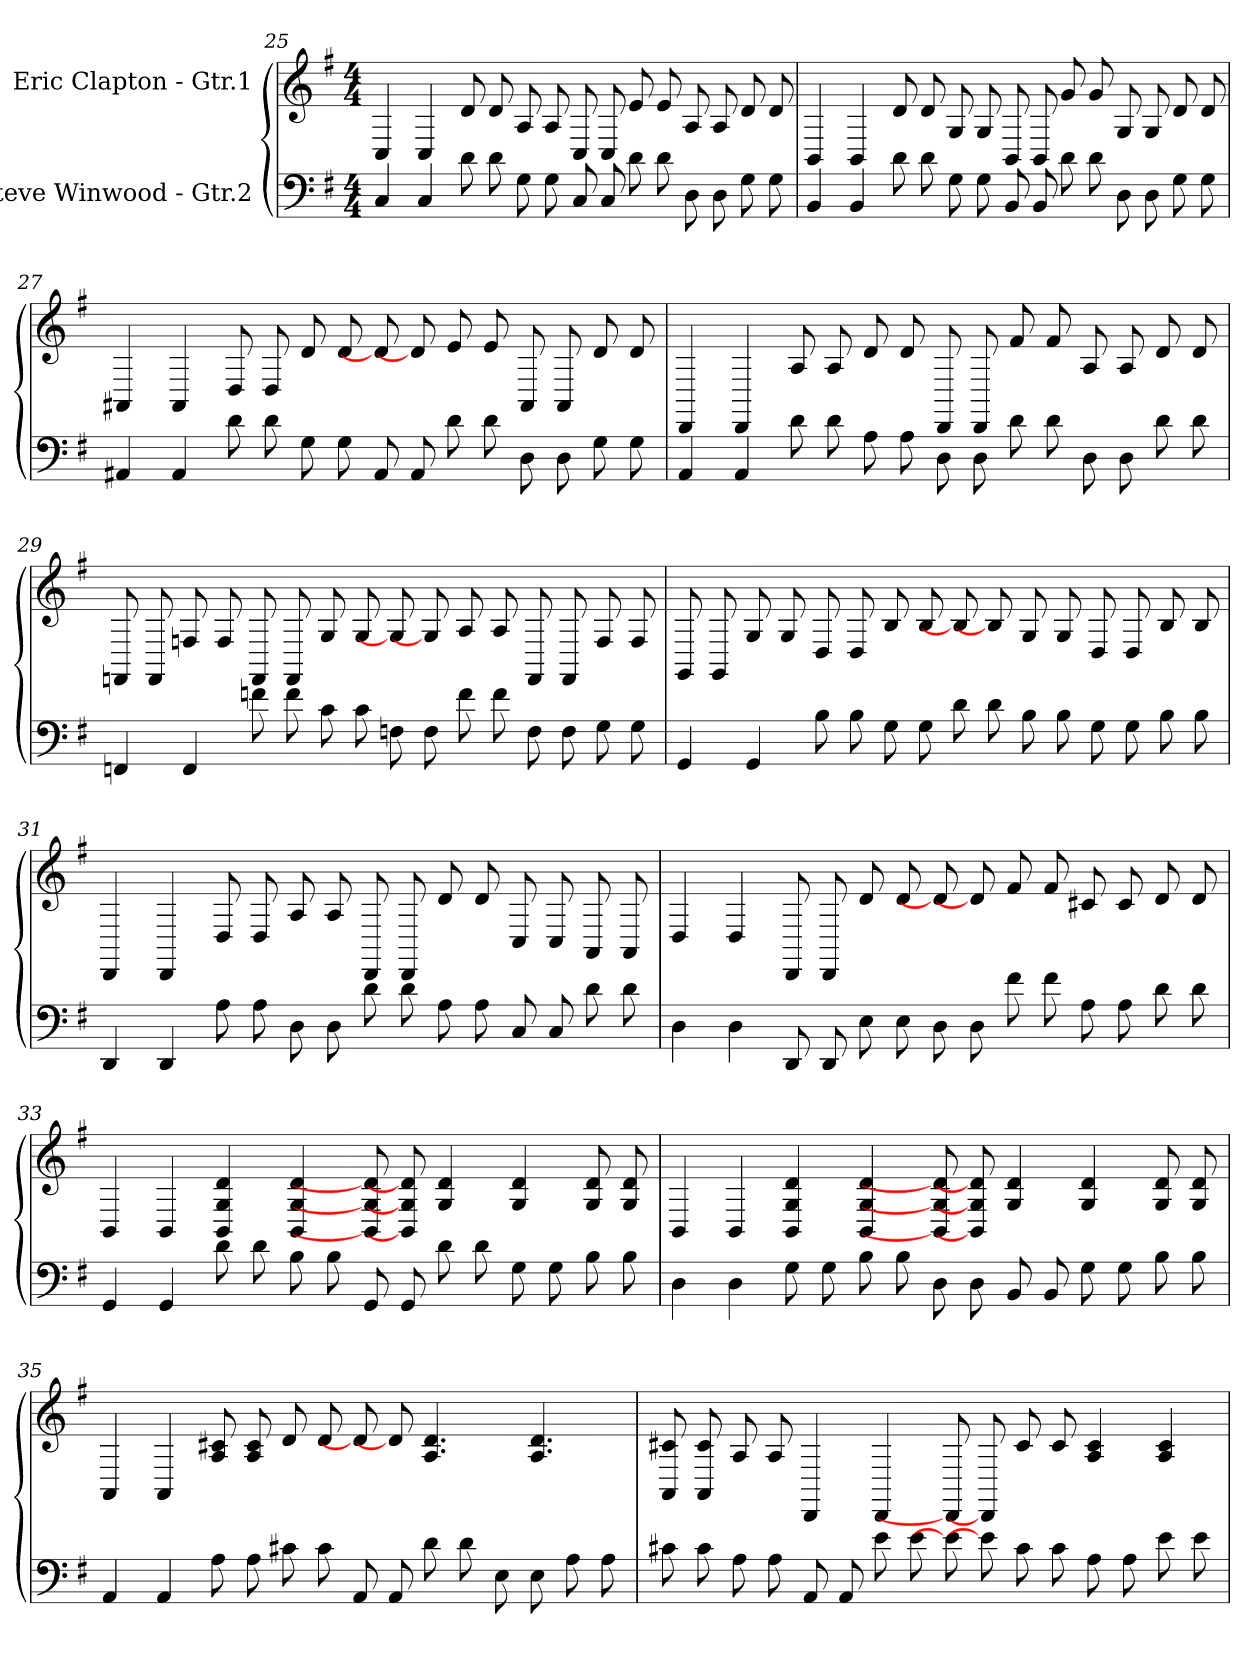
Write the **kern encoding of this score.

**kern	**kern
*part2	*part1
*staff2	*staff1
*I"Steve Winwood - Gtr.2	*I"Eric Clapton - Gtr.1
*	*
*k[f#]	*k[f#]
*M4/4	*M4/4
=25	=25
4C	4C
4C	4C
8d	8d
8d	8d
8G	8A
8G	8A
8C	8C
8C	8C
8d	8e
8d	8e
8D	8A
8D	8A
8G	8d
8G	8d
=26	=26
4BB	4BB
4BB	4BB
8d	8d
8d	8d
8G	8G
8G	8G
8BB	8BB
8BB	8BB
8d	8g
8d	8g
8D	8G
8D	8G
8G	8d
8G	8d
=27	=27
4AA#	4AA#
4AA#	4AA#
8d	8D
8d	8D
8G	8d
8G	8d
8AA#	8d]
8AA#	8d]
8d	8e
8d	8e
8D	8AA#
8D	8AA#
8G	8d
8G	8d
=28	=28
4AA	4DD
4AA	4DD
8d	8A
8d	8A
8A	8d
8A	8d
8D	8DD
8D	8DD
8d	8f#
8d	8f#
8D	8A
8D	8A
8d	8d
8d	8d
=29	=29
4FF	8FF
.	8FF
4FF	8F
.	8F
8f	8FF
8f	8FF
8c	8G
8c	8G
8F	8G]
8F	8G]
8f	8A
8f	8A
8F	8FF
8F	8FF
8G	8F
8G	8F
=30	=30
4GG	8GG
.	8GG
4GG	8G
.	8G
8B	8D
8B	8D
8G	8B
8G	8B
8d	8B]
8d	8B]
8B	8G
8B	8G
8G	8D
8G	8D
8B	8B
8B	8B
=31	=31
4DD	4DD
4DD	4DD
8A	8D
8A	8D
8D	8A
8D	8A
8d	8DD
8d	8DD
8A	8d
8A	8d
8C	8C
8C	8C
8d	8AA
8d	8AA
=32	=32
4D	4D
4D	4D
8DD	8DD
8DD	8DD
8E	8d
8E	8d
8D	8d]
8D	8d]
8f#	8f#
8f#	8f#
8A	8c#
8A	8c#
8d	8d
8d	8d
=33	=33
4GG	4BB
4GG	4BB
8d	4d 4G 4BB
8d	.
8B	4d 4G 4BB
8B	.
8GG	8d] 8G] 8BB]
8GG	8d] 8G] 8BB]
8d	4d 4G
8d	.
8G	4d 4G
8G	.
8B	8d 8G
8B	8d 8G
=34	=34
4D	4BB
4D	4BB
8G	4d 4G 4BB
8G	.
8B	4d 4G 4BB
8B	.
8D	8d] 8G] 8BB]
8D	8d] 8G] 8BB]
8BB	4d 4G
8BB	.
8G	4d 4G
8G	.
8B	8d 8G
8B	8d 8G
=35	=35
4AA	4AA
4AA	4AA
8A	8c# 8A
8A	8c# 8A
8c#	8d
8c#	8d
8AA	8d]
8AA	8d]
8d	4.d 4.A
8d	.
8E	.
8E	4.d 4.A
8A	.
8A	.
=36	=36
8c#	8c# 8AA
8c#	8c# 8AA
8A	8A
8A	8A
8AA	4DD
8AA	.
8e	4DD
8e	.
8e]	8DD]
8e]	8DD]
8c#	8c#
8c#	8c#
8A	4c# 4A
8A	.
8e	4c# 4A
8e	.
=	=
*-	*-
